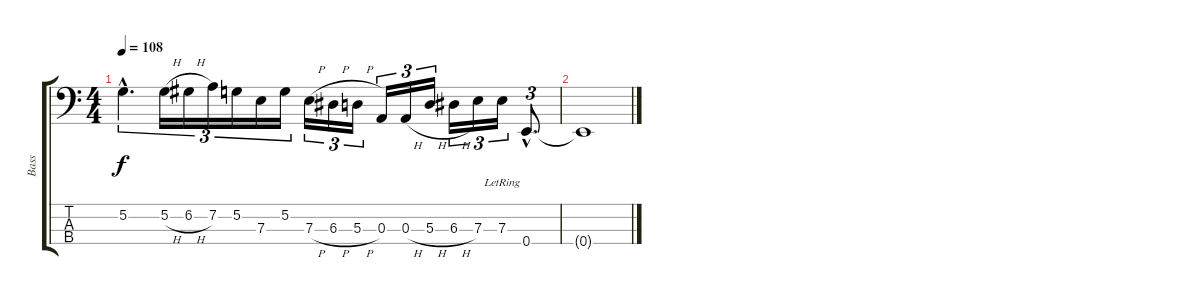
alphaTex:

\track ("Bass" "Bass") {instrument electricbassfinger}
\staff {score tabs}
\tuning (G2 D2 A1 E1) {hide}
\ts (4 4)
\tempo 108
\clef f4
\ks c
5.2{hac t}.4{d tu (3 2) dy f} 5.2{h}.16{tu (3 2)} 6.2{h}.16{tu (3 2)} 7.2.16{tu (3 2)} 5.2.16{tu (3 2)} 7.3.16{tu (3 2)} 5.2.16{tu (3 2)} 7.3{h}.16{tu (3 2)} 6.3{h}.16{tu (3 2)} 5.3{h}.16{tu (3 2)} 0.3.16{tu (3 2)} 0.3{h}.16{tu (3 2)} 5.3{h}.16{tu (3 2)} 6.3{h}.16{tu (3 2)} 7.3.16{tu (3 2)} 7.3{lr}.16{tu (3 2)} 0.4{hac}.8{d tu (3 2)} |
0.4{t}.1
